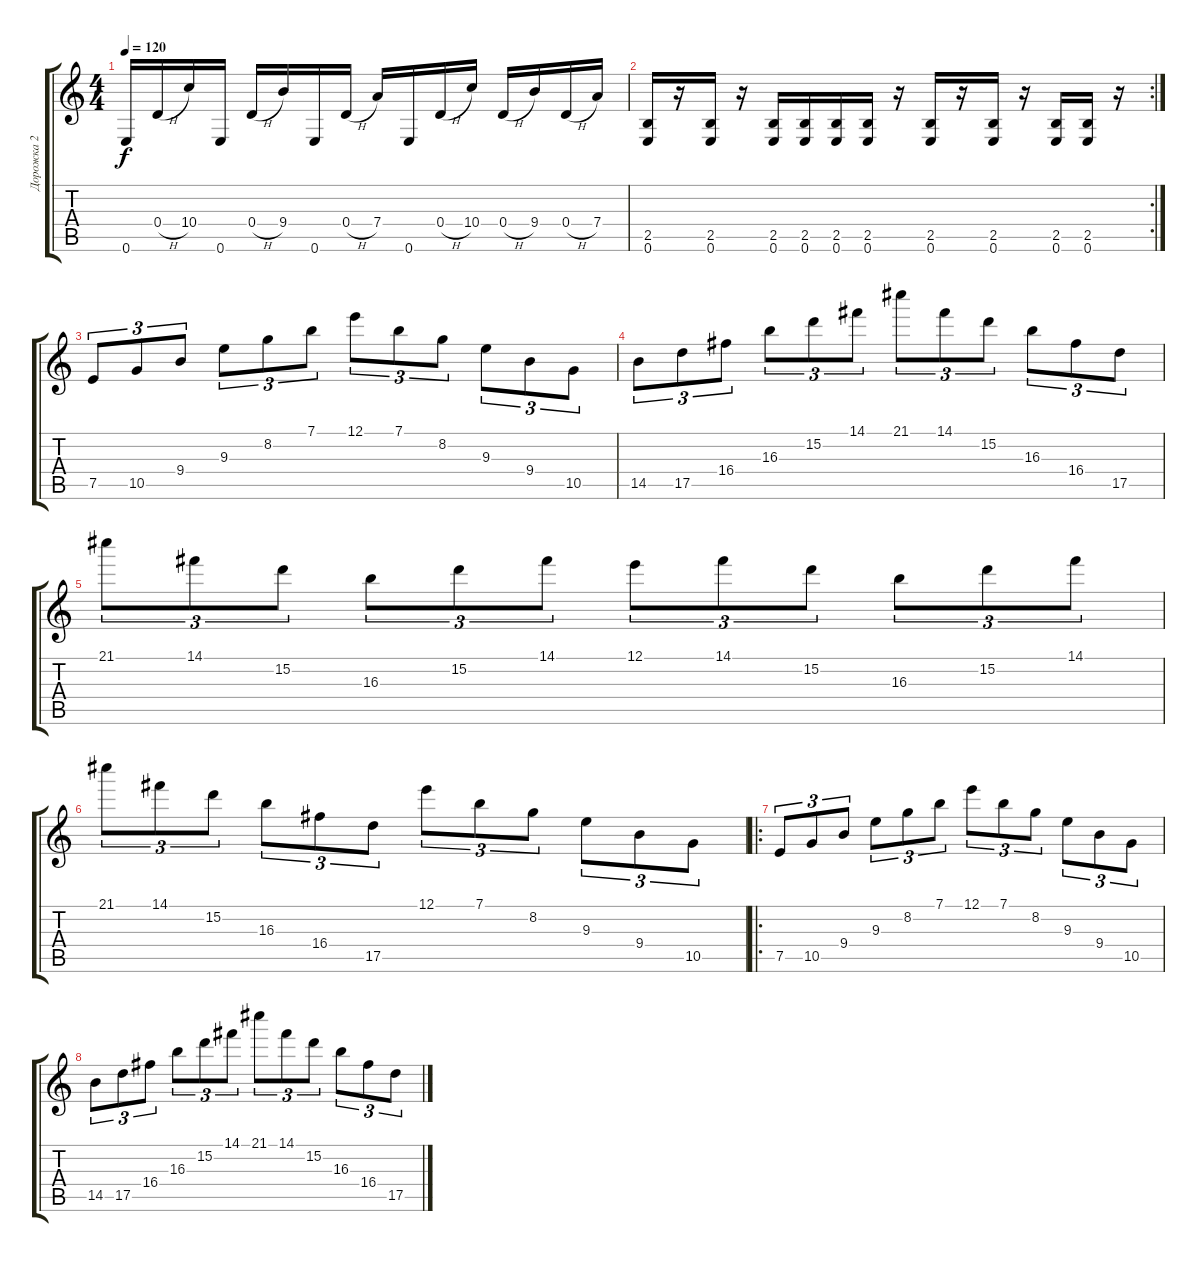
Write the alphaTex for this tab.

\track ("Дорожка 2" "Дорожка 2") {instrument distortionguitar}
\staff {score tabs}
\tuning (E4 B3 G3 D3 A2 E2) {hide}
\ts (4 4)
\tempo 120
\clef g2
\ks c
0.6.16{dy f} 0.4{h}.16 10.4.16 0.6.16 0.4{h}.16 9.4.16 0.6.16 0.4{h}.16 7.4.16 0.6.16 0.4{h}.16 10.4.16 0.4{h}.16 9.4.16 0.4{h}.16 7.4.16 |
\rc 2
(2.5 0.6).16 r.16 (2.5 0.6).16 r.16 (2.5 0.6).16 (2.5 0.6).16 (2.5 0.6).16 (2.5 0.6).16 r.16 (2.5 0.6).16 r.16 (2.5 0.6).16 r.16 (2.5 0.6).16 (2.5 0.6).16 r.16 |
7.5.8{tu (3 2)} 10.5.8{tu (3 2)} 9.4.8{tu (3 2)} 9.3.8{tu (3 2)} 8.2.8{tu (3 2)} 7.1.8{tu (3 2)} 12.1.8{tu (3 2)} 7.1.8{tu (3 2)} 8.2.8{tu (3 2)} 9.3.8{tu (3 2)} 9.4.8{tu (3 2)} 10.5.8{tu (3 2)} |
14.5.8{tu (3 2)} 17.5.8{tu (3 2)} 16.4.8{tu (3 2)} 16.3.8{tu (3 2)} 15.2.8{tu (3 2)} 14.1.8{tu (3 2)} 21.1.8{tu (3 2)} 14.1.8{tu (3 2)} 15.2.8{tu (3 2)} 16.3.8{tu (3 2)} 16.4.8{tu (3 2)} 17.5.8{tu (3 2)} |
21.1.8{tu (3 2)} 14.1.8{tu (3 2)} 15.2.8{tu (3 2)} 16.3.8{tu (3 2)} 15.2.8{tu (3 2)} 14.1.8{tu (3 2)} 12.1.8{tu (3 2)} 14.1.8{tu (3 2)} 15.2.8{tu (3 2)} 16.3.8{tu (3 2)} 15.2.8{tu (3 2)} 14.1.8{tu (3 2)} |
21.1.8{tu (3 2)} 14.1.8{tu (3 2)} 15.2.8{tu (3 2)} 16.3.8{tu (3 2)} 16.4.8{tu (3 2)} 17.5.8{tu (3 2)} 12.1.8{tu (3 2)} 7.1.8{tu (3 2)} 8.2.8{tu (3 2)} 9.3.8{tu (3 2)} 9.4.8{tu (3 2)} 10.5.8{tu (3 2)} |
\ro
7.5.8{tu (3 2)} 10.5.8{tu (3 2)} 9.4.8{tu (3 2)} 9.3.8{tu (3 2)} 8.2.8{tu (3 2)} 7.1.8{tu (3 2)} 12.1.8{tu (3 2)} 7.1.8{tu (3 2)} 8.2.8{tu (3 2)} 9.3.8{tu (3 2)} 9.4.8{tu (3 2)} 10.5.8{tu (3 2)} |
14.5.8{tu (3 2)} 17.5.8{tu (3 2)} 16.4.8{tu (3 2)} 16.3.8{tu (3 2)} 15.2.8{tu (3 2)} 14.1.8{tu (3 2)} 21.1.8{tu (3 2)} 14.1.8{tu (3 2)} 15.2.8{tu (3 2)} 16.3.8{tu (3 2)} 16.4.8{tu (3 2)} 17.5.8{tu (3 2)}
